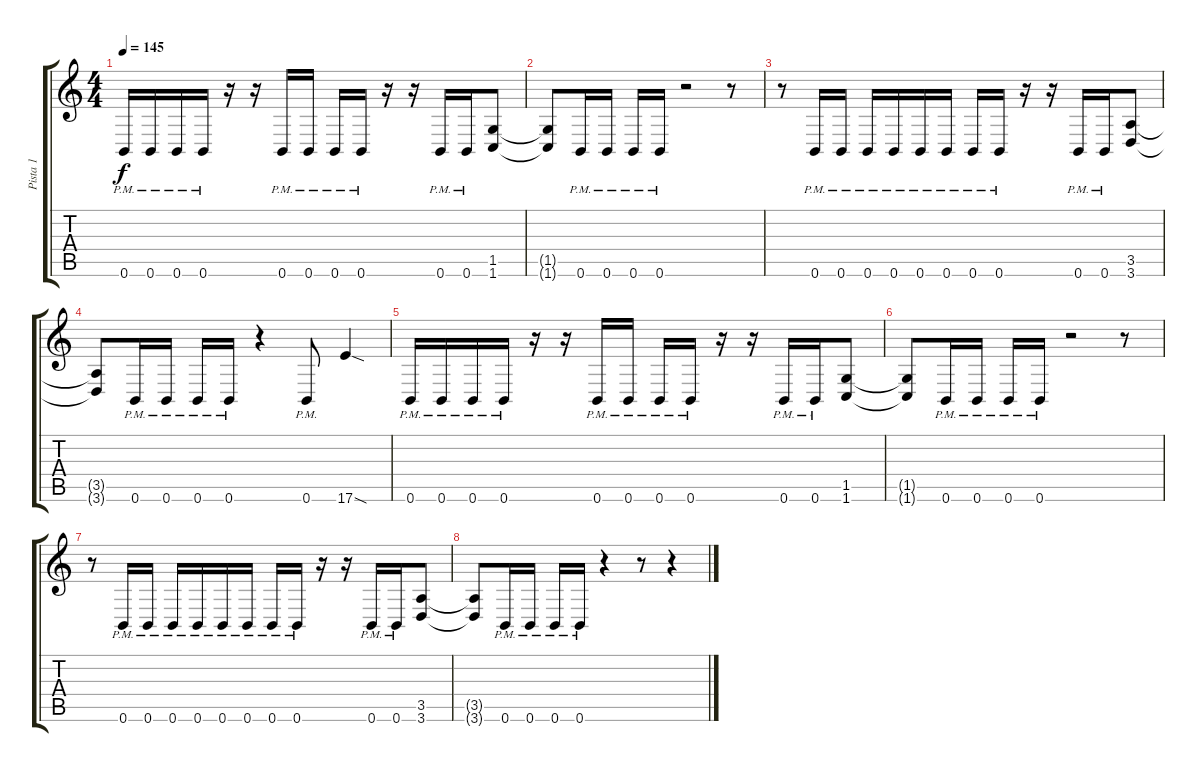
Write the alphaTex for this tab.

\track ("Pista 1" "Pista 1") {instrument distortionguitar}
\staff {score tabs}
\tuning (Db4 Ab4 E3 B2 Gb2 B1) {hide}
\ts (4 4)
\tempo 145
\clef g2
\ks c
0.6{pm}.16{dy f} 0.6{pm}.16 0.6{pm}.16 0.6{pm}.16 r.16 r.16 0.6{pm}.16 0.6{pm}.16 0.6{pm}.16 0.6{pm}.16 r.16 r.16 0.6{pm}.16 0.6{pm}.16 (1.5 1.6).8 |
(1.5{t} 1.6{t}).8 0.6{pm}.16 0.6{pm}.16 0.6{pm}.16 0.6{pm}.16 r.2 r.8 |
r.8 0.6{pm}.16 0.6{pm}.16 0.6{pm}.16 0.6{pm}.16 0.6{pm}.16 0.6{pm}.16 0.6{pm}.16 0.6{pm}.16 r.16 r.16 0.6{pm}.16 0.6{pm}.16 (3.5 3.6).8 |
(3.5{t} 3.6{t}).8 0.6{pm}.16 0.6{pm}.16 0.6{pm}.16 0.6{pm}.16 r.4 0.6{pm}.8 17.6{sod}.4 |
0.6{pm}.16 0.6{pm}.16 0.6{pm}.16 0.6{pm}.16 r.16 r.16 0.6{pm}.16 0.6{pm}.16 0.6{pm}.16 0.6{pm}.16 r.16 r.16 0.6{pm}.16 0.6{pm}.16 (1.5 1.6).8 |
(1.5{t} 1.6{t}).8 0.6{pm}.16 0.6{pm}.16 0.6{pm}.16 0.6{pm}.16 r.2 r.8 |
r.8 0.6{pm}.16 0.6{pm}.16 0.6{pm}.16 0.6{pm}.16 0.6{pm}.16 0.6{pm}.16 0.6{pm}.16 0.6{pm}.16 r.16 r.16 0.6{pm}.16 0.6{pm}.16 (3.5 3.6).8 |
(3.5{t} 3.6{t}).8 0.6{pm}.16 0.6{pm}.16 0.6{pm}.16 0.6{pm}.16 r.4 r.8 r.4
